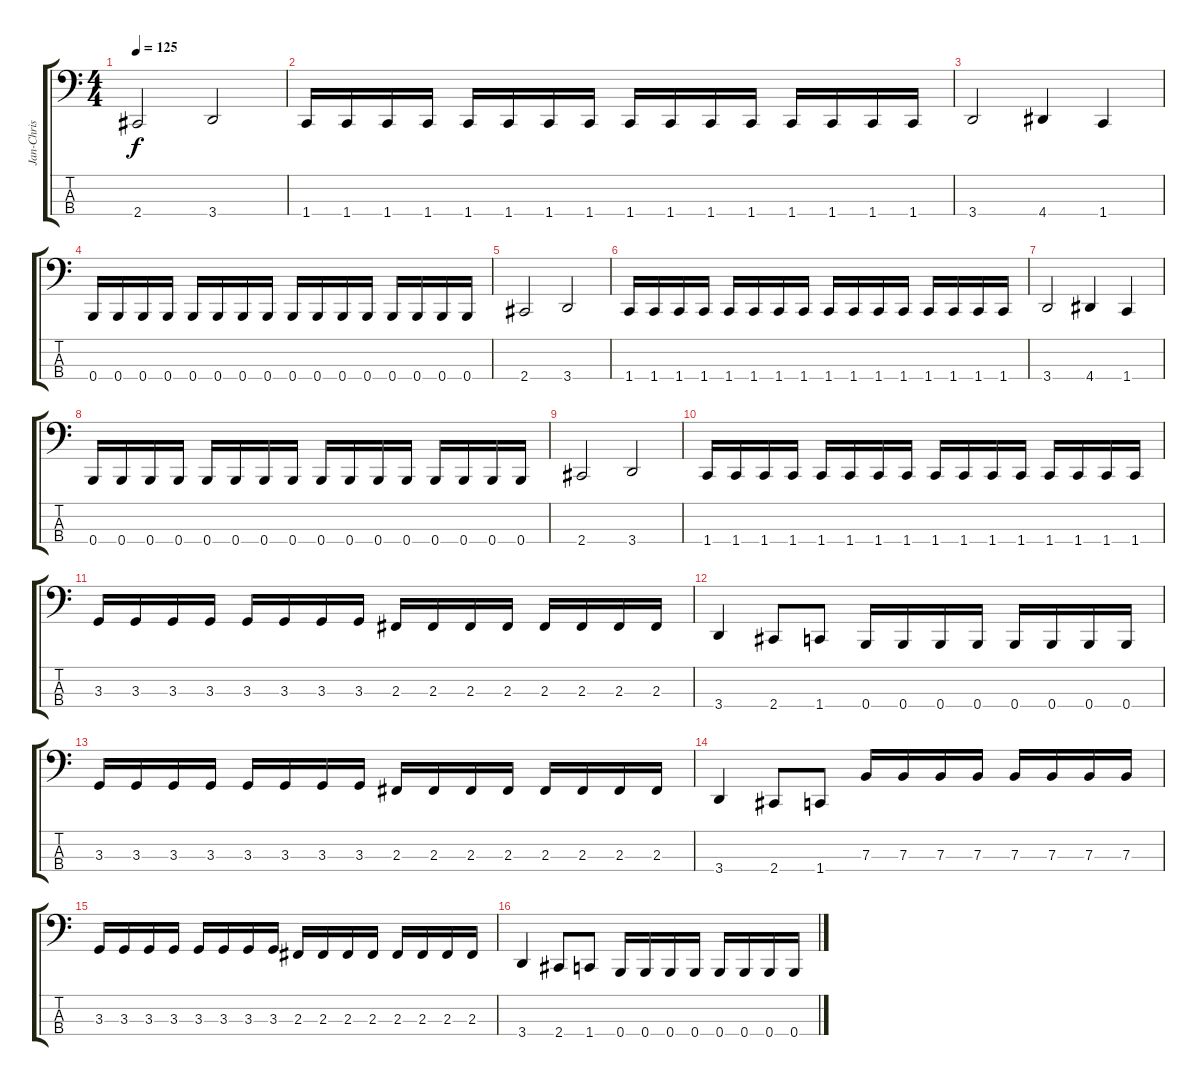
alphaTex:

\track ("Jan-Chris" "Jan-Chris") {instrument electricbasspick}
\staff {score tabs}
\tuning (D2 A1 E1 B0) {hide}
\ts (4 4)
\tempo 125
\clef f4
\ks c
2.4.2{dy f} 3.4.2 |
1.4.16 1.4.16 1.4.16 1.4.16 1.4.16 1.4.16 1.4.16 1.4.16 1.4.16 1.4.16 1.4.16 1.4.16 1.4.16 1.4.16 1.4.16 1.4.16 |
3.4.2 4.4.4 1.4.4 |
0.4.16 0.4.16 0.4.16 0.4.16 0.4.16 0.4.16 0.4.16 0.4.16 0.4.16 0.4.16 0.4.16 0.4.16 0.4.16 0.4.16 0.4.16 0.4.16 |
2.4.2 3.4.2 |
1.4.16 1.4.16 1.4.16 1.4.16 1.4.16 1.4.16 1.4.16 1.4.16 1.4.16 1.4.16 1.4.16 1.4.16 1.4.16 1.4.16 1.4.16 1.4.16 |
3.4.2 4.4.4 1.4.4 |
0.4.16 0.4.16 0.4.16 0.4.16 0.4.16 0.4.16 0.4.16 0.4.16 0.4.16 0.4.16 0.4.16 0.4.16 0.4.16 0.4.16 0.4.16 0.4.16 |
2.4.2 3.4.2 |
1.4.16 1.4.16 1.4.16 1.4.16 1.4.16 1.4.16 1.4.16 1.4.16 1.4.16 1.4.16 1.4.16 1.4.16 1.4.16 1.4.16 1.4.16 1.4.16 |
3.3.16 3.3.16 3.3.16 3.3.16 3.3.16 3.3.16 3.3.16 3.3.16 2.3.16 2.3.16 2.3.16 2.3.16 2.3.16 2.3.16 2.3.16 2.3.16 |
3.4.4 2.4.8 1.4.8 0.4.16 0.4.16 0.4.16 0.4.16 0.4.16 0.4.16 0.4.16 0.4.16 |
3.3.16 3.3.16 3.3.16 3.3.16 3.3.16 3.3.16 3.3.16 3.3.16 2.3.16 2.3.16 2.3.16 2.3.16 2.3.16 2.3.16 2.3.16 2.3.16 |
3.4.4 2.4.8 1.4.8 7.3.16 7.3.16 7.3.16 7.3.16 7.3.16 7.3.16 7.3.16 7.3.16 |
3.3.16 3.3.16 3.3.16 3.3.16 3.3.16 3.3.16 3.3.16 3.3.16 2.3.16 2.3.16 2.3.16 2.3.16 2.3.16 2.3.16 2.3.16 2.3.16 |
3.4.4 2.4.8 1.4.8 0.4.16 0.4.16 0.4.16 0.4.16 0.4.16 0.4.16 0.4.16 0.4.16
